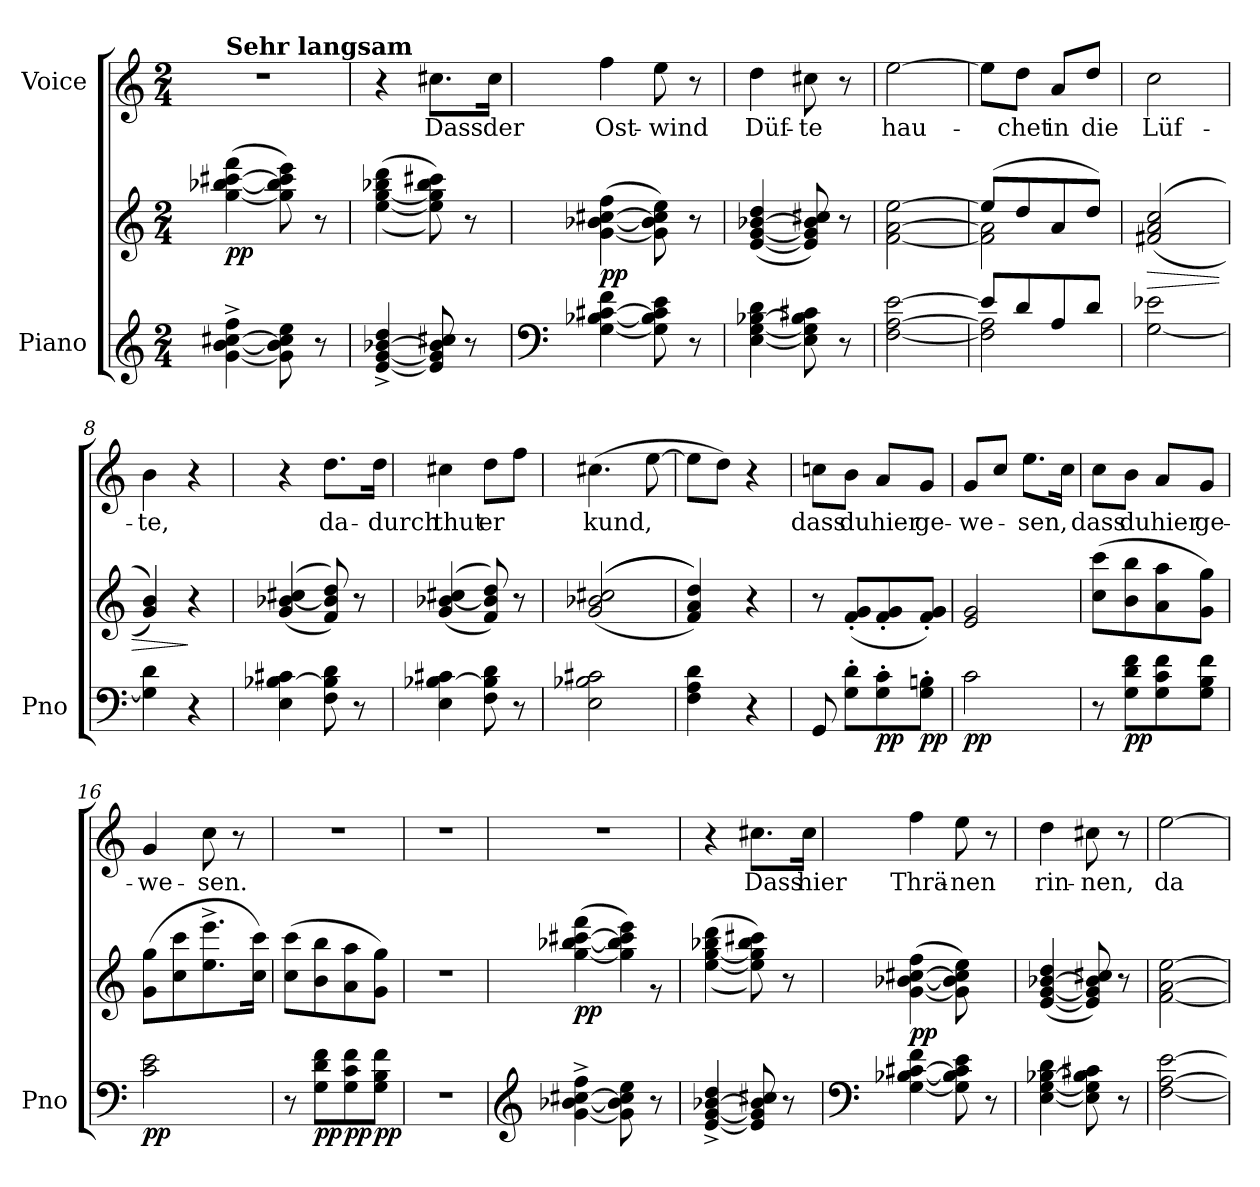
**kern	**kern	**dynam	**kern	**text
*part2	*part2	*part2	*part1	*part1
*staff3	*staff2	*staff2/3	*staff1	*staff1
*I"Piano	*	*	*I"Voice	*
*I'Pno	*	*	*	*
*clefG2	*clefG2	*	*clefG2	*
*k[]	*k[]	*	*k[]	*
*M2/4	*M2/4	*	*M2/4	*
=1	=1	=1	=1	=1
!	!	!	!LO:TX:a:B:t=Sehr langsam	!
!	!	!LO:DY:b	!	!
[4g\^ [4b\^ [4cc#X\^ 4ff\^	(>[4gg\ [4bb-X\ [4ccc#X\ 4fff\	pp	2r	.
8g\] 8b\] 8cc#\] 8ee\	8gg\] 8bb-\] 8ccc#\] 8eee\)	.	.	.
8r	8r	.	.	.
=2	=2	=2	=2	=2
[4e/^ [4g/^ [4b-X/^ 4dd/^	(<(>[4ee\ [4gg\ 4bb-X\ 4ddd\	.	4r	.
!	!	!	!	!LO:LY:b
8e/] 8g/] 8b-/] 8cc#X/	8ee\] 8gg\] 8bb-\ 8ccc#X\))	.	8.cc#X\L	Dass
8r	8r	.	.	.
!	!	!	!	!LO:LY:b
.	.	.	16cc#\Jk	der
=3	=3	=3	=3	=3
*clefF4	*	*	*	*
!	!	!LO:DY:b	!	!LO:LY:b
[4G\ [4B-X\ [4c#X\ 4f\	(>[4g\ [4b-X\ [4cc#X\ 4ff\	pp	4ff\	Ost-
!	!	!	!	!LO:LY:b
8G\] 8B-\] 8c#\] 8e\	8g\] 8b-\] 8cc#\] 8ee\)	.	8ee\	-wind
8r	8r	.	8r	.
=4	=4	=4	=4	=4
!	!	!	!	!LO:LY:b
[4E\ [4G\ [4B-X\ 4d\	(>[4e/ [4g/ [4b-X/ 4dd/	.	4dd\	Düf-
!	!	!	!	!LO:LY:b
8E\] 8G\] 8B-\] 8c#X\	8e/] 8g/] 8b-/] 8cc#X/)	.	8cc#X\	-te
8r	8r	.	8r	.
=5	=5	=5	=5	=5
!	!	!	!	!LO:LY:b
[2F\ [2A\ [2e\	[2f\ [2a\ [2ee\	.	[2ee\	hau-
=6	=6	=6	=6	=6
*^	*^	*	*	*
8e/L]	2F\] 2A\]	(>8ee/L]	2f\] 2a\]	.	8ee\L]	.
!	!	!	!	!	!	!LO:LY:b
8d/	.	8dd/	.	.	8dd\J	-chet
!	!	!	!	!	!	!LO:LY:b
8A/	.	8a/	.	.	8a/L	in
!	!	!	!	!	!	!LO:LY:b
8d/J	.	8dd/J)	.	.	8dd/J	die
*v	*v	*	*	*	*	*
*	*v	*v	*	*	*
=7	=7	=7	=7	=7
!	!	!LO:HP:b	!	!LO:LY:b
[2G\ 2e-X\	(<(>2f#X/ 2a/ 2cc/	>	2cc\	Lüf-
=8	=8	=8	=8	=8
!	!	!	!	!LO:LY:b
4G\] 4d\	4g/ 4b/))	.	4b\	-te,
4r	4r	]	4r	.
!!LO:LB:g=z
=9	=9	=9	=9	=9
4E\ [4B-X\ 4c#X\	(>(>4g/ [4b-X/ 4cc#X/	.	4r	.
!	!	!	!	!LO:LY:b
8F\ 8B-\] 8d\	8f/ 8b-/] 8dd/))	.	8.dd\L	da-
8r	8r	.	.	.
!	!	!	!	!LO:LY:b
.	.	.	16dd\Jk	-durch
=10	=10	=10	=10	=10
!	!	!	!	!LO:LY:b
4E\ [4B-X\ 4c#X\	(>(>4g/ [4b-X/ 4cc#X/	.	4cc#X\	thut
!	!	!	!	!LO:LY:b
8F\ 8B-\] 8d\	8f/ 8b-/] 8dd/))	.	8dd\L	er
8r	8r	.	8ff\J	.
=11	=11	=11	=11	=11
!	!	!	!	!LO:LY:b
2E\ 2B-X\ 2c#X\	(>(<(<2g/ 2b-X/ 2cc#X/	.	(>4.cc#X\	kund,
.	.	.	[8ee\	.
=12	=12	=12	=12	=12
4F\ 4A\ 4d\	4f/ 4a/ 4dd/)))	.	8ee\L]	.
.	.	.	8dd\J)	.
4r	4r	.	4r	.
=13	=13	=13	=13	=13
!	!	!	!	!LO:LY:b
8GG/	8r	.	8ccn\L	dass
!	!	!	!	!LO:LY:b
8G\' 8d\'L	(<8f/' 8g/'L	.	8b\J	du
!	!	!LO:DY:b=2	!	!LO:LY:b
8G\' 8c\'	8f/' 8g/'	pp	8a/L	hier
!	!	!LO:DY:b=2	!	!LO:LY:b
8G\' 8Bn\'J	8f/' 8g/'J)	pp	8g/J	ge-
=14	=14	=14	=14	=14
!	!	!LO:DY:b=2	!	!LO:LY:b
2c\	2e/ 2g/	pp	8g/L	-we-
.	.	.	8cc/J	.
!	!	!	!	!LO:LY:b
.	.	.	8.ee\L	-sen,
.	.	.	16cc\Jk	.
=15	=15	=15	=15	=15
!	!	!	!	!LO:LY:b
8r	(>8cc\ 8ccc\L	.	8cc\L	dass
!	!	!LO:DY:b=2	!	!LO:LY:b
8G\ 8d\ 8f\L	8b\ 8bb\	pp	8b\J	du
!	!	!	!	!LO:LY:b
8G\ 8c\ 8f\	8a\ 8aa\	.	8a/L	hier
!	!	!	!	!LO:LY:b
8G\ 8B\ 8f\J	8g\ 8gg\J)	.	8g/J	ge-
=16	=16	=16	=16	=16
!	!	!LO:DY:b=2	!	!LO:LY:b
2c\ 2e\	(>8g\ 8gg\L	pp	4g/	-we-
.	8cc\ 8ccc\	.	.	.
!	!	!	!	!LO:LY:b
.	8.ee\^ 8.eee\^	.	8cc\	-sen.
.	.	.	8r	.
.	16cc\ 16ccc\Jk)	.	.	.
!!LO:LB:g=z
=17	=17	=17	=17	=17
8r	(>8cc\ 8ccc\L	.	2r	.
!	!	!LO:DY:b=2	!	!
8G\ 8d\ 8f\L	8b\ 8bb\	pp	.	.
!	!	!LO:DY:b=2	!	!
8G\ 8c\ 8f\	8a\ 8aa\	pp	.	.
!	!	!LO:DY:b=2	!	!
8G\ 8B\ 8f\J	8g\ 8gg\J)	pp	.	.
=18	=18	=18	=18	=18
2r	2r	.	2r	.
=19	=19	=19	=19	=19
*clefG2	*	*	*	*
*	*^	*	*	*
!	!	!	!LO:DY:b	!	!
[4g\^ [4b-X\^ [4cc#X\^ 4ff\^	(>[4gg\ [4bb-X\ [4ccc#X\ 4fff\	4.ryy	pp	2r	.
8g\] 8b-\] 8cc#\] 8ee\	4gg\] 4bb-\] 4ccc#\] 4eee\)	.	.	.	.
8r	.	8r	.	.	.
*	*v	*v	*	*	*
=20	=20	=20	=20	=20
[4e/^ [4g/^ [4b-X/^ 4dd/^	(>(<[4ee\ [4gg\ 4bb-X\ 4ddd\	.	4r	.
!	!	!	!	!LO:LY:b
8e/] 8g/] 8b-/] 8cc#X/	8ee\] 8gg\] 8bb-\ 8ccc#X\))	.	8.cc#X\L	Dass
8r	8r	.	.	.
!	!	!	!	!LO:LY:b
.	.	.	16cc#\Jk	hier
=21	=21	=21	=21	=21
*clefF4	*	*	*	*
!	!	!LO:DY:b	!	!LO:LY:b
[4G\ [4B-X\ [4c#X\ 4f\	(>[4g\ [4b-X\ [4cc#X\ 4ff\	pp	4ff\	Thrä-
!	!	!	!	!LO:LY:b
8G\] 8B-\] 8c#\] 8e\	8g\] 8b-\] 8cc#\] 8ee\)	.	8ee\	-nen
8r	8ryy	.	8r	.
=22	=22	=22	=22	=22
!	!	!	!	!LO:LY:b
[4E\ [4G\ [4B-X\ 4d\	(>[4e/ [4g/ [4b-X/ 4dd/	.	4dd\	rin-
!	!	!	!	!LO:LY:b
8E\] 8G\] 8B-\] 8c#X\	8e/] 8g/] 8b-/] 8cc#X/)	.	8cc#X\	-nen,
8r	8r	.	8r	.
=23	=23	=23	=23	=23
!	!	!	!	!LO:LY:b
[2F\ [2A\ [2e\	[2f\ [2a\ [2ee\	.	[2ee\	da-
=	=	=	=	=
*-	*-	*-	*-	*-
